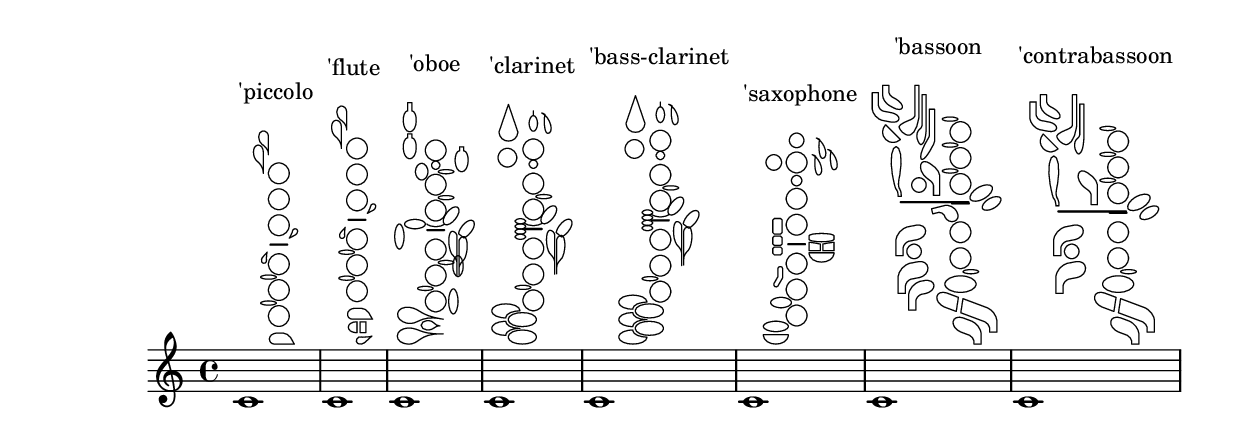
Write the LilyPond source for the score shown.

% DO NOT EDIT this file manually; it is automatically
% generated from Documentation/snippets/new
% Make any changes in Documentation/snippets/new/
% and then run scripts/auxiliar/makelsr.py
%
% This file is in the public domain.
%% Note: this file works from version 2.14.0
\version "2.14.0"

\header {
%%%    Translation of GIT committish: 2d548a99cb9dba80f2ff035582009477cd37eceb
  texidoces = "
El fragmento de música que aparece a continuación presenta todos los
diagramas de viento madera que se encuentran definidos en LilyPond por
el momento.

"
  doctitlees = "Listado de los diagramas para viento madera"

%%%    Translation of GIT committish: ab9e3136d78bfaf15cc6d77ed1975d252c3fe506


  texidocde="
Folgende Noten zeige alle Holzbläserdiagramme, die für LilyPond
definiert sind.

"
  doctitlede = "Liste der Holzbläserdiagramme"


%% Translation of GIT committish: 496c48f1f2e4d345ae3637b2c38ec748a55cda1d
  texidocfr = "
Voici la liste des différents instruments à vent de la section des bois
dont les doigtés sont disponibles à ce jour.
"
  doctitlefr = "Liste des diagrammes de doigtés pour bois"


  lsrtags="winds"
  texidoc="
The following music shows all of the woodwind diagrams currently
defined in LilyPond.
"
  doctitle = "Woodwind diagrams listing"

} % begin verbatim


\relative c' {
  \textLengthOn
  c1^
  \markup {
    \center-column {
      'piccolo
      " "
       \woodwind-diagram
                  #'piccolo
                  #'()
    }
  }

  c1^
  \markup {
    \center-column {
       'flute
       " "
       \woodwind-diagram
          #'flute
          #'()
    }
  }
  c1^\markup {
    \center-column {
      'oboe
      " "
      \woodwind-diagram
        #'oboe
        #'()
    }
  }

  c1^\markup {
    \center-column {
      'clarinet
      " "
      \woodwind-diagram
        #'clarinet
        #'()
    }
  }

  c1^\markup {
    \center-column {
      'bass-clarinet
      " "
      \woodwind-diagram
        #'bass-clarinet
        #'()
    }
  }

  c1^\markup {
    \center-column {
      'saxophone
      " "
      \woodwind-diagram
        #'saxophone
        #'()
    }
  }

  c1^\markup {
    \center-column {
      'bassoon
      " "
      \woodwind-diagram
        #'bassoon
        #'()
    }
  }

  c1^\markup {
    \center-column {
      'contrabassoon
      " "
      \woodwind-diagram
        #'contrabassoon
        #'()
    }
  }
}
